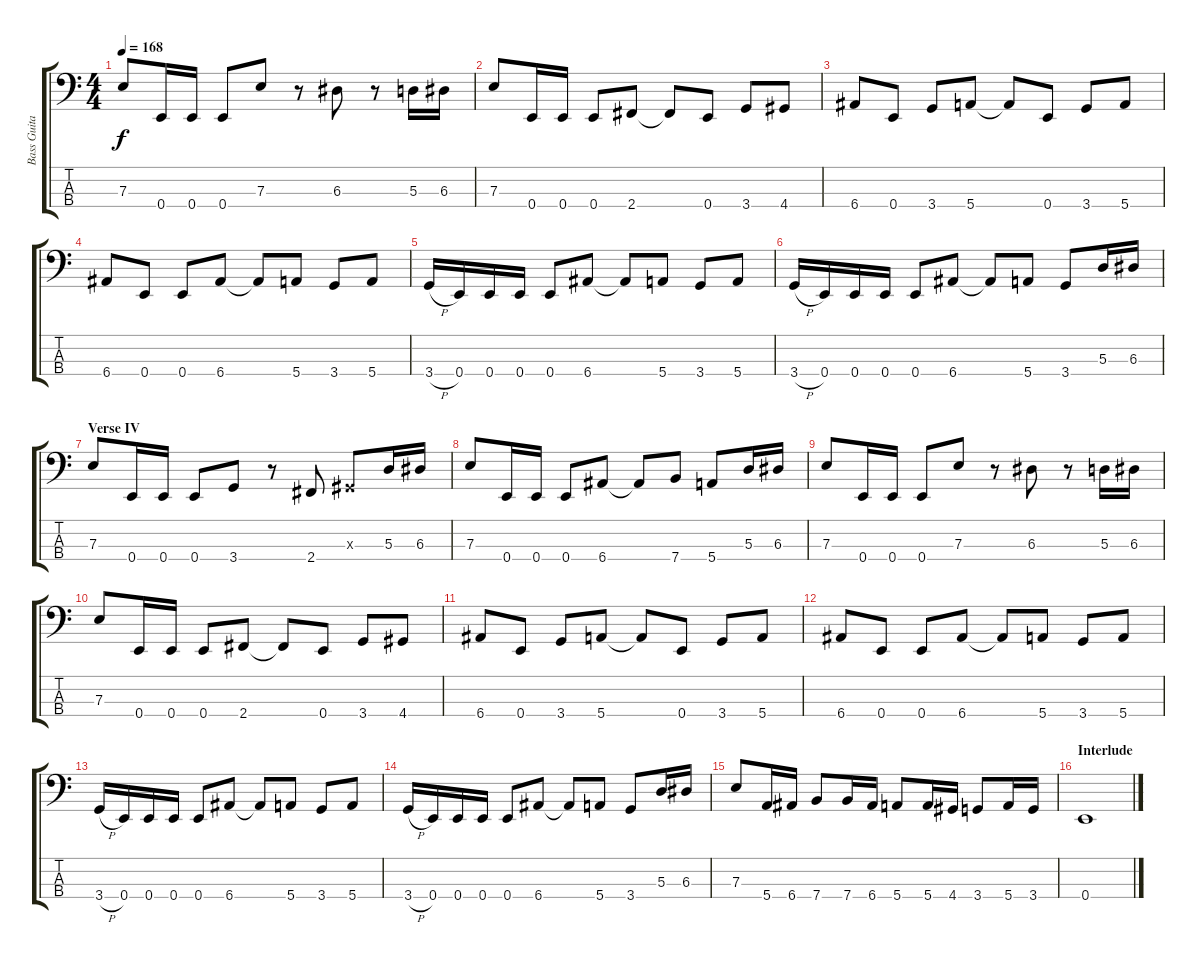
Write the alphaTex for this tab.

\track ("Bass Guitar (David Ellefson)" "Bass Guita") {instrument electricbasspick}
\staff {score tabs}
\tuning (G2 D2 A1 E1) {hide}
\ts (4 4)
\tempo 168
\clef f4
\ks c
7.3.8{dy f} 0.4.16 0.4.16 0.4.8 7.3.8 r.8 6.3.8 r.8 5.3.16 6.3.16 |
7.3.8 0.4.16 0.4.16 0.4.8 2.4.8 2.4{t}.8 0.4.8 3.4.8 4.4.8 |
6.4.8 0.4.8 3.4.8 5.4.8 5.4{t}.8 0.4.8 3.4.8 5.4.8 |
6.4.8 0.4.8 0.4.8 6.4.8 6.4{t}.8 5.4.8 3.4.8 5.4.8 |
3.4{h}.16 0.4.16 0.4.16 0.4.16 0.4.8 6.4.8 6.4{t}.8 5.4.8 3.4.8 5.4.8 |
3.4{h}.16 0.4.16 0.4.16 0.4.16 0.4.8 6.4.8 6.4{t}.8 5.4.8 3.4.8 5.3.16 6.3.16 |
\section ("" "Verse IV")
7.3.8 0.4.16 0.4.16 0.4.8 3.4.8 r.8 2.4.8 -1.3{x}.8 5.3.16 6.3.16 |
7.3.8 0.4.16 0.4.16 0.4.8 6.4.8 6.4{t}.8 7.4.8 5.4.8 5.3.16 6.3.16 |
7.3.8 0.4.16 0.4.16 0.4.8 7.3.8 r.8 6.3.8 r.8 5.3.16 6.3.16 |
7.3.8 0.4.16 0.4.16 0.4.8 2.4.8 2.4{t}.8 0.4.8 3.4.8 4.4.8 |
6.4.8 0.4.8 3.4.8 5.4.8 5.4{t}.8 0.4.8 3.4.8 5.4.8 |
6.4.8 0.4.8 0.4.8 6.4.8 6.4{t}.8 5.4.8 3.4.8 5.4.8 |
3.4{h}.16 0.4.16 0.4.16 0.4.16 0.4.8 6.4.8 6.4{t}.8 5.4.8 3.4.8 5.4.8 |
3.4{h}.16 0.4.16 0.4.16 0.4.16 0.4.8 6.4.8 6.4{t}.8 5.4.8 3.4.8 5.3.16 6.3.16 |
7.3.8 5.4.16 6.4.16 7.4.8 7.4.16 6.4.16 5.4.8 5.4.16 4.4.16 3.4.8 5.4.16 3.4.16 |
\section ("" "Interlude")
0.4.1
